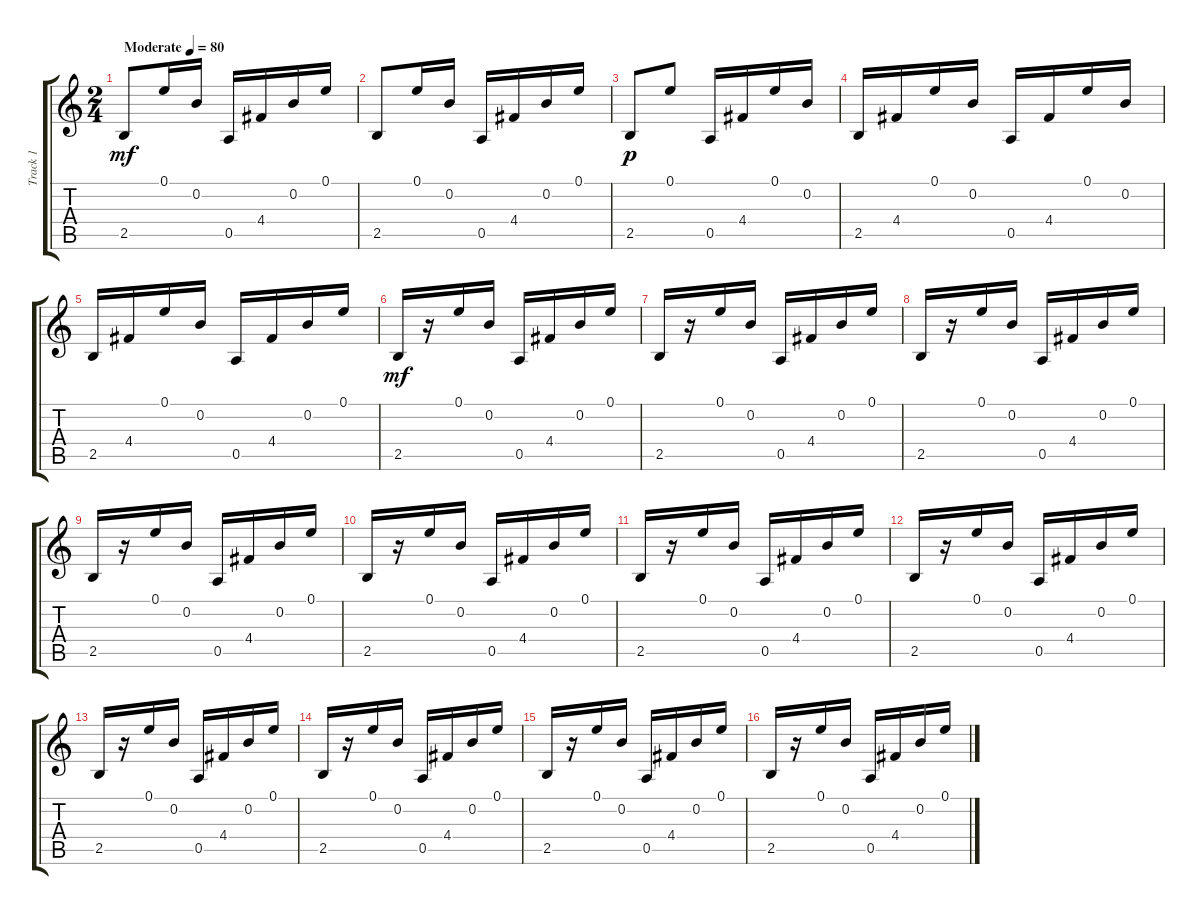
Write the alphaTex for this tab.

\track ("Track 1" "Track 1") {instrument electricbasspick}
\staff {score tabs}
\tuning (E4 B3 G3 D3 A2 E2) {hide}
\ts (2 4)
\tempo (80 "Moderate")
\clef g2
\ks c
2.5.8{dy mf instrument electricbasspick} 0.1.16 0.2.16 0.5.16 4.4.16 0.2.16 0.1.16 |
2.5.8 0.1.16 0.2.16 0.5.16 4.4.16 0.2.16 0.1.16 |
2.5.8{dy p} 0.1.8 0.5.16 4.4.16 0.1.16 0.2.16 |
2.5.16 4.4.16 0.1.16 0.2.16 0.5.16 4.4.16 0.1.16 0.2.16 |
2.5.16 4.4.16 0.1.16 0.2.16 0.5.16 4.4.16 0.2.16 0.1.16 |
2.5.16{dy mf} r.16 0.1.16 0.2.16 0.5.16 4.4.16 0.2.16 0.1.16 |
2.5.16 r.16 0.1.16 0.2.16 0.5.16 4.4.16 0.2.16 0.1.16 |
2.5.16 r.16 0.1.16 0.2.16 0.5.16 4.4.16 0.2.16 0.1.16 |
2.5.16 r.16 0.1.16 0.2.16 0.5.16 4.4.16 0.2.16 0.1.16 |
2.5.16 r.16 0.1.16 0.2.16 0.5.16 4.4.16 0.2.16 0.1.16 |
2.5.16 r.16 0.1.16 0.2.16 0.5.16 4.4.16 0.2.16 0.1.16 |
2.5.16 r.16 0.1.16 0.2.16 0.5.16 4.4.16 0.2.16 0.1.16 |
2.5.16 r.16 0.1.16 0.2.16 0.5.16 4.4.16 0.2.16 0.1.16 |
2.5.16 r.16 0.1.16 0.2.16 0.5.16 4.4.16 0.2.16 0.1.16 |
2.5.16 r.16 0.1.16 0.2.16 0.5.16 4.4.16 0.2.16 0.1.16 |
2.5.16 r.16 0.1.16 0.2.16 0.5.16 4.4.16 0.2.16 0.1.16
